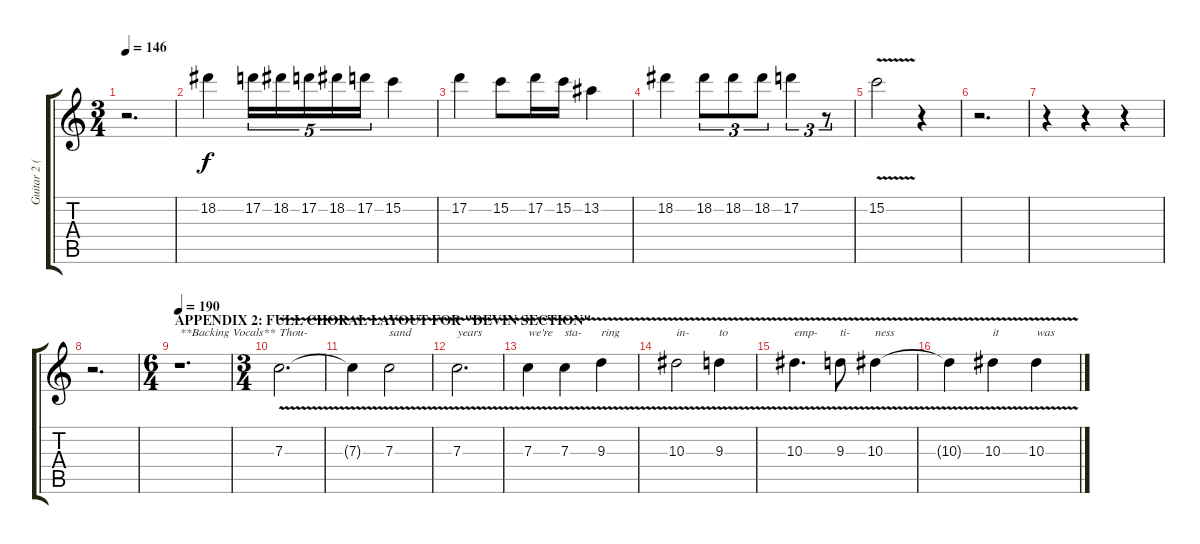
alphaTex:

\track ("Guitar 2 (Jari)" "Guitar 2 (") {instrument distortionguitar}
\staff {score tabs}
\tuning (D4 A3 F3 C3 G2 C2) {hide}
\ts (3 4)
\tempo 146
\clef g2
\ks c
r.2{d dy f} |
18.2.4 17.2.16{tu (5 4)} 18.2.16{tu (5 4)} 17.2.16{tu (5 4)} 18.2.16{tu (5 4)} 17.2.16{tu (5 4)} 15.2.4 |
17.2.4 15.2.8 17.2.16 15.2.16 13.2.4 |
18.2.4 18.2.8{tu (3 2)} 18.2.8{tu (3 2)} 18.2.8{tu (3 2)} 17.2.4{tu (3 2)} r.8{tu (3 2)} |
15.2{v}.2 r.4 |
r.2{d} |
r.4 r.4 r.4 |
r.2{d} |
\ts (6 4)
\section ("" "APPENDIX 2: FULL CHORAL LAYOUT FOR \"DEVIN SECTION\"")
\tempo 190
r.1{d txt "**Backing Vocals**"} |
\ts (3 4)
7.3{v}.2{d txt "Thou-"} |
7.3{t}.4 7.3{v}.2{txt "sand"} |
7.3{v}.2{d txt "years"} |
7.3{v}.4{txt "we're"} 7.3{v}.4{txt "sta-"} 9.3{v}.4{txt "ring"} |
10.3{v}.2{txt "in-"} 9.3{v}.4{txt "to"} |
10.3{v}.4{d txt "emp-"} 9.3{v}.8{txt "ti-"} 10.3{v}.4{txt "ness"} |
10.3{t}.4 10.3{v}.4{txt "it"} 10.3{v}.4{txt "was"}
